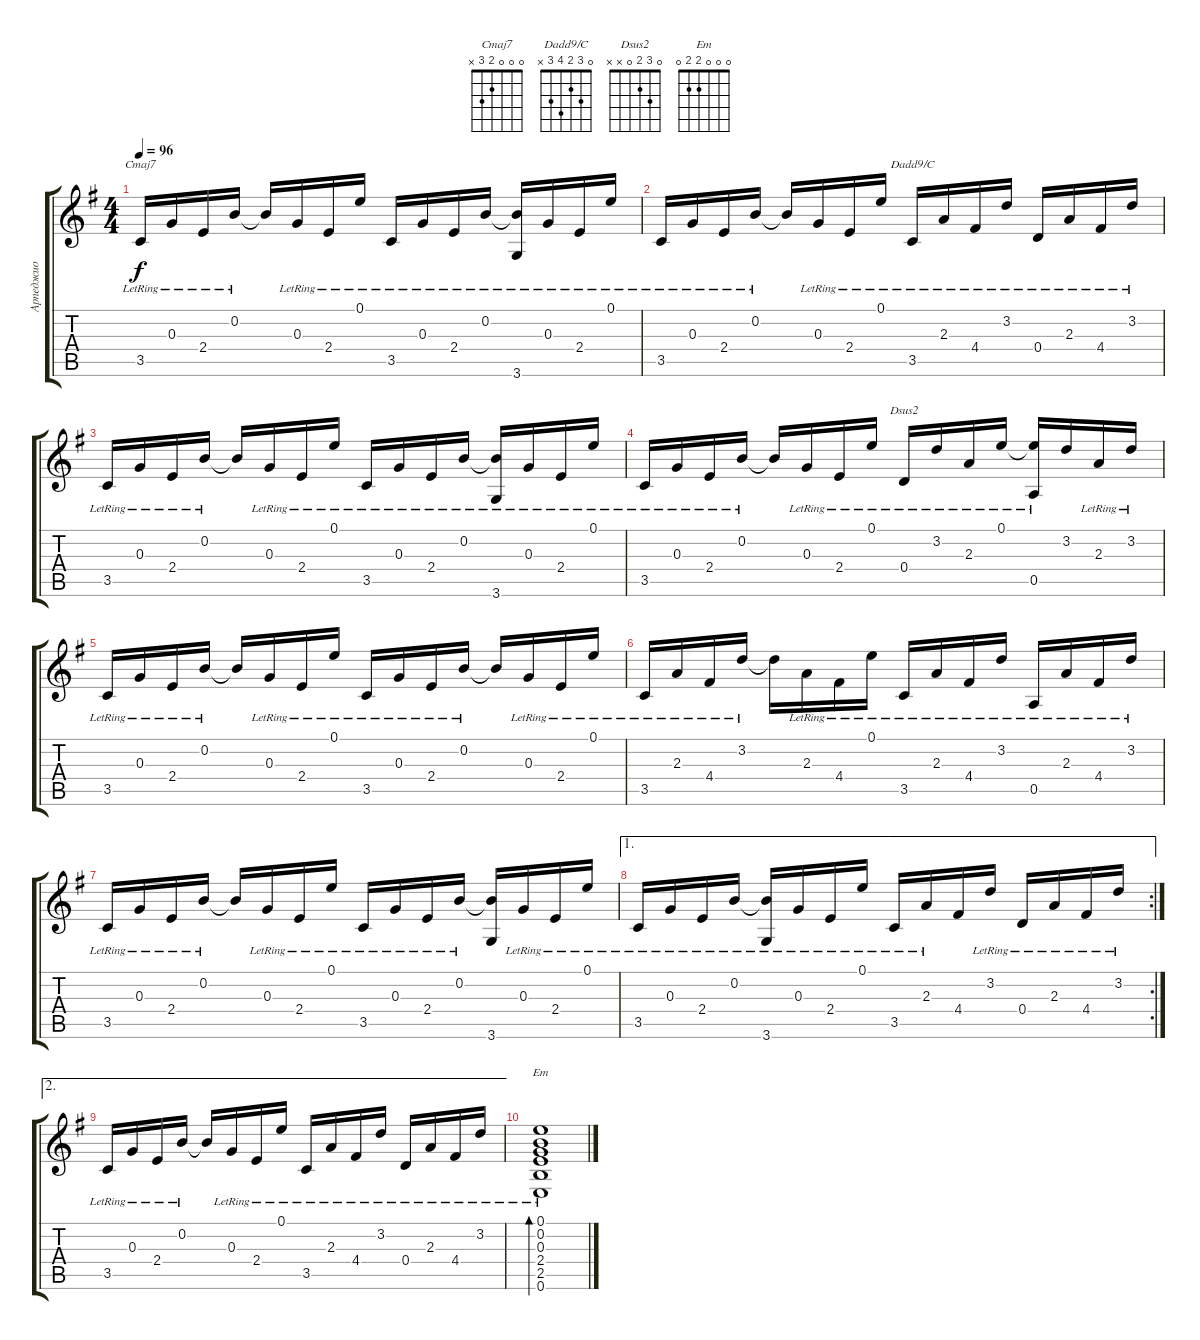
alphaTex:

\track ("Арпеджио" "Арпеджио") {instrument acousticguitarnylon}
\staff {score tabs}
\tuning (E4 B3 G3 D3 A2 E2) {hide}
\chord ("Cmaj7" 0 0 0 2 3 x)
\chord ("Dadd9/C" 0 3 2 4 3 x)
\chord ("Dsus2" 0 3 2 0 x x)
\chord ("Em" 0 0 0 2 2 0)
\ts (4 4)
\tempo 96
\clef g2
\ks eminor
3.5{lr}.16{ch "Cmaj7" dy f} 0.3{lr}.16 2.4{lr}.16 0.2{lr}.16 0.2{t}.16 0.3{lr}.16 2.4{lr}.16 0.1{lr}.16 3.5{lr}.16 0.3{lr}.16 2.4{lr}.16 0.2{lr}.16 (0.2{t} 3.6{lr}).16 0.3{lr}.16 2.4{lr}.16 0.1{lr}.16 |
3.5{lr}.16 0.3{lr}.16 2.4{lr}.16 0.2{lr}.16 0.2{t}.16 0.3{lr}.16 2.4{lr}.16 0.1{lr}.16 3.5{lr}.16{ch "Dadd9/C"} 2.3{lr}.16 4.4{lr}.16 3.2{lr}.16 0.4{lr}.16 2.3{lr}.16 4.4{lr}.16 3.2{lr}.16 |
3.5{lr}.16 0.3{lr}.16 2.4{lr}.16 0.2{lr}.16 0.2{t}.16 0.3{lr}.16 2.4{lr}.16 0.1{lr}.16 3.5{lr}.16 0.3{lr}.16 2.4{lr}.16 0.2{lr}.16 (0.2{t} 3.6{lr}).16 0.3{lr}.16 2.4{lr}.16 0.1{lr}.16 |
3.5{lr}.16 0.3{lr}.16 2.4{lr}.16 0.2{lr}.16 0.2{t}.16 0.3{lr}.16 2.4{lr}.16 0.1{lr}.16 0.4{lr}.16{ch "Dsus2"} 3.2{lr}.16 2.3{lr}.16 0.1{lr}.16 (0.1{t} 0.5{lr}).16 3.2.16 2.3{lr}.16 3.2{lr}.16 |
3.5{lr}.16 0.3{lr}.16 2.4{lr}.16 0.2{lr}.16 0.2{t}.16 0.3{lr}.16 2.4{lr}.16 0.1{lr}.16 3.5{lr}.16 0.3{lr}.16 2.4{lr}.16 0.2{lr}.16 0.2{t}.16 0.3{lr}.16 2.4{lr}.16 0.1{lr}.16 |
3.5{lr}.16 2.3{lr}.16 4.4{lr}.16 3.2{lr}.16 3.2{t}.16 2.3{lr}.16 4.4{lr}.16 0.1{lr}.16 3.5{lr}.16 2.3{lr}.16 4.4{lr}.16 3.2{lr}.16 0.5{lr}.16 2.3{lr}.16 4.4{lr}.16 3.2{lr}.16 |
3.5{lr}.16 0.3{lr}.16 2.4{lr}.16 0.2{lr}.16 0.2{t}.16 0.3{lr}.16 2.4{lr}.16 0.1{lr}.16 3.5{lr}.16 0.3{lr}.16 2.4{lr}.16 0.2{lr}.16 (0.2{t} 3.6).16 0.3{lr}.16 2.4{lr}.16 0.1{lr}.16 |
\ae 1
\rc 2
3.5{lr}.16 0.3{lr}.16 2.4{lr}.16 0.2{lr}.16 (0.2{t} 3.6{lr}).16 0.3{lr}.16 2.4{lr}.16 0.1{lr}.16 3.5{lr}.16 2.3{lr}.16 4.4.16 3.2{lr}.16 0.4{lr}.16 2.3{lr}.16 4.4{lr}.16 3.2{lr}.16 |
\ae 2
3.5{lr}.16 0.3{lr}.16 2.4{lr}.16 0.2{lr}.16 0.2{t}.16 0.3{lr}.16 2.4{lr}.16 0.1{lr}.16 3.5{lr}.16 2.3{lr}.16 4.4{lr}.16 3.2{lr}.16 0.4{lr}.16 2.3{lr}.16 4.4{lr}.16 3.2{lr}.16 |
(0.1{lr} 0.2 0.3 2.4 2.5 0.6).1{bd 60 ch "Em"}
